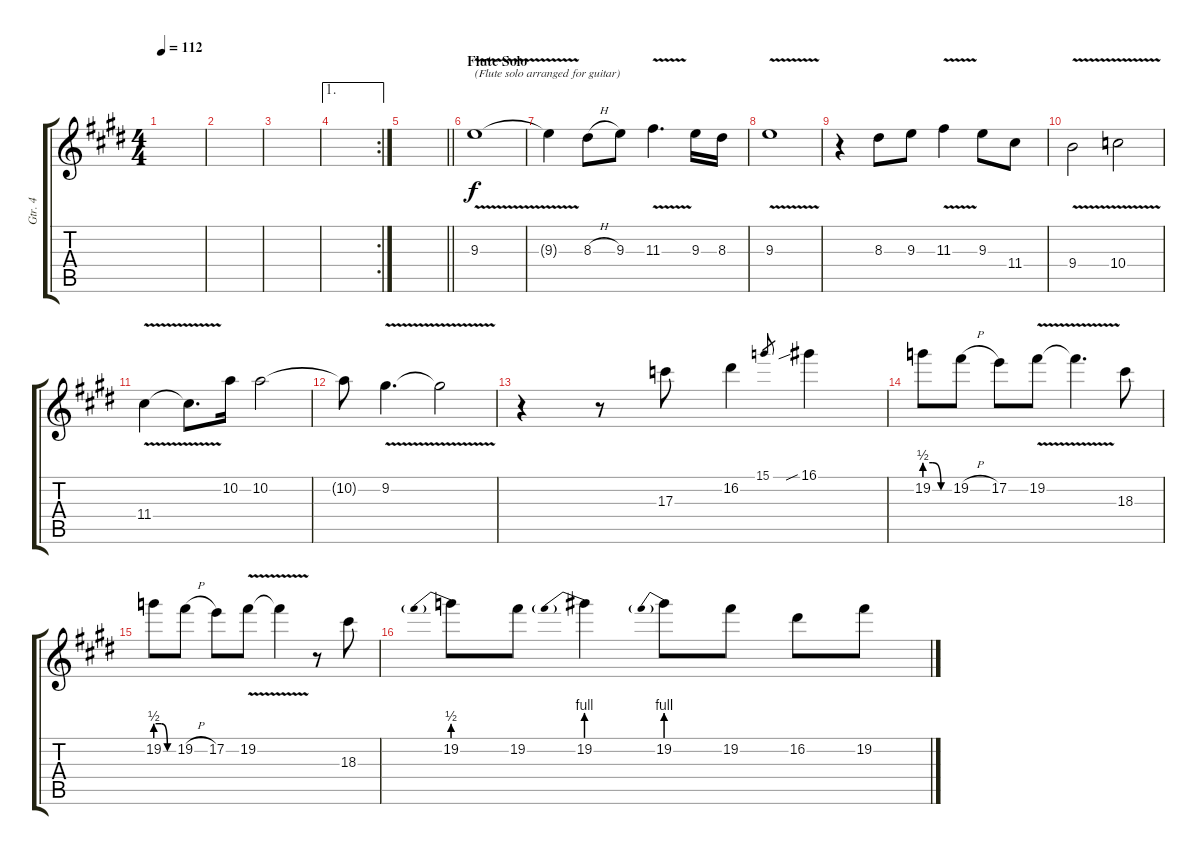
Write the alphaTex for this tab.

\track ("Gtr. 4" "Gtr. 4") {instrument electricguitarclean}
\staff {score tabs}
\tuning (E4 B3 G3 D3 A2 E2) {hide}
\ts (4 4)
\tempo 112
\clef g2
\ks e
|
|
|
\ae 1
\rc 2
|
\barLineRight lightlight
|
\section ("" "Flute Solo")
9.3{v}.1{txt "(Flute solo arranged for guitar)"} |
9.3{t}.4 8.3{h}.8 9.3.8 11.3{v}.4{d} 9.3.16 8.3.16 |
9.3{v}.1 |
r.4 8.3.8 9.3.8 11.3{v}.4 9.3.8 11.4.8 |
9.4{v}.2 10.4{v}.2 |
11.4{v}.4 11.4{t}.8{d} 10.2.16 10.2.2 |
10.2{t}.8 9.2{v}.4{d} 9.2{t}.2 |
r.4 r.8 17.3.8 16.2.4 15.1.8{gr} 16.1{sib}.4 |
19.2{be (custom 0 2 20 2 40 0 60 0)}.8 19.2{h}.8 17.2.8 19.2{v}.8 19.2{t}.4{d} 18.3.8 |
19.2{be (custom 0 2 20 2 40 0 60 0)}.8 19.2{h}.8 17.2.8 19.2{v}.8 19.2{t}.4 r.8 18.3.8 |
19.2{be (prebend 0 2 60 2)}.8 19.2.8 19.2{be (prebend 0 4 60 4)}.4 19.2{be (prebend 0 4 60 4)}.8 19.2.8 16.2.8 19.2.8
